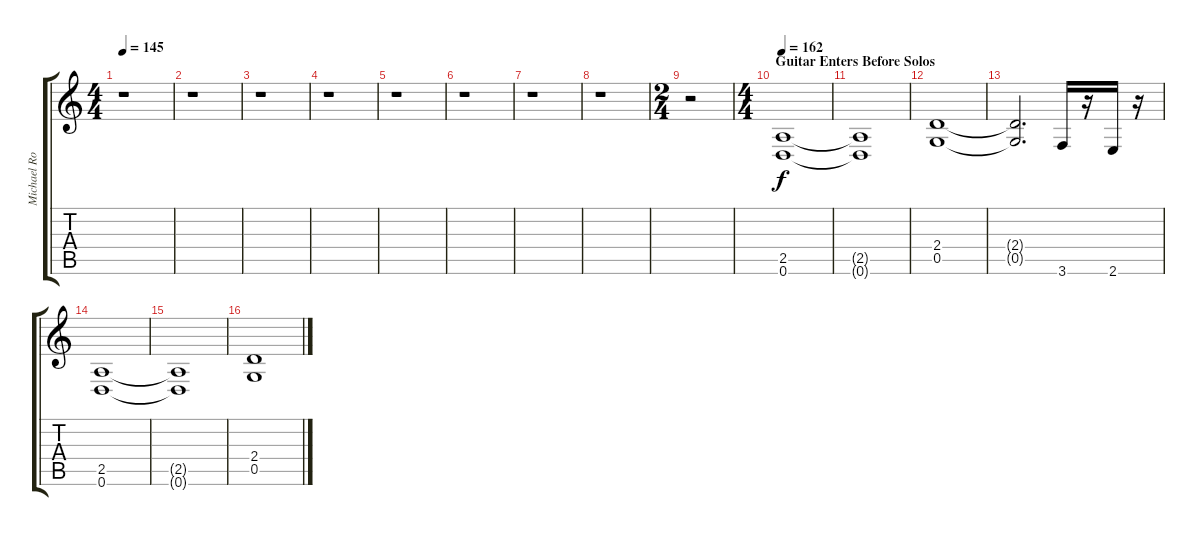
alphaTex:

\track ("Michael Romeo Lead" "Michael Ro") {instrument distortionguitar}
\staff {score tabs}
\tuning (D4 A3 F3 C3 G2 D2) {hide}
\ts (4 4)
\tempo 145
\clef g2
\ks c
r.1{dy f} |
r.1 |
r.1 |
r.1 |
r.1 |
r.1 |
r.1 |
r.1 |
\ts (2 4)
r.2 |
\ts (4 4)
\section ("" "Guitar Enters Before Solos")
\tempo 162
(2.5 0.6).1{volume 16} |
(2.5{t} 0.6{t}).1 |
(2.4 0.5).1 |
(2.4{t} 0.5{t}).2{d} 3.6.16 r.16 2.6.16 r.16 |
(2.5 0.6).1 |
(2.5{t} 0.6{t}).1 |
(2.4 0.5).1
